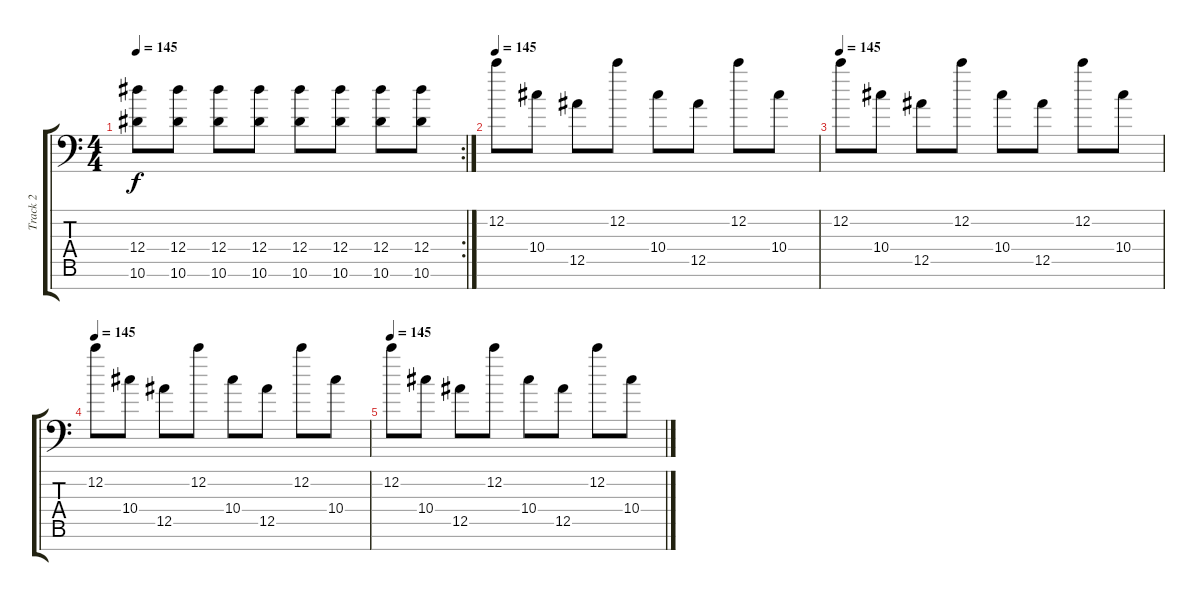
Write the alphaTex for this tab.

\track ("Track 2" "Track 2") {instrument distortionguitar}
\staff {score tabs}
\tuning (F4 C4 Ab3 Eb3 Bb2 F2 Bb1) {hide}
\rc 2
\ts (4 4)
\tempo 145
\clef f4
\ks c
(12.4 10.6).8{dy f instrument distortionguitar} (12.4 10.6).8 (12.4 10.6).8 (12.4 10.6).8 (12.4 10.6).8 (12.4 10.6).8 (12.4 10.6).8 (12.4 10.6).8 |
\tempo 145
12.2.8{volume 0 instrument electricguitarjazz} 10.4.8 12.5.8 12.2.8 10.4.8 12.5.8 12.2.8 10.4.8 |
\tempo 145
12.2.8{instrument electricguitarjazz} 10.4.8 12.5.8 12.2.8 10.4.8 12.5.8 12.2.8 10.4.8 |
\tempo 145
12.2.8{instrument electricguitarjazz} 10.4.8 12.5.8 12.2.8 10.4.8 12.5.8 12.2.8 10.4.8 |
\tempo 145
12.2.8{instrument electricguitarjazz} 10.4.8 12.5.8 12.2.8 10.4.8 12.5.8 12.2.8 10.4.8
